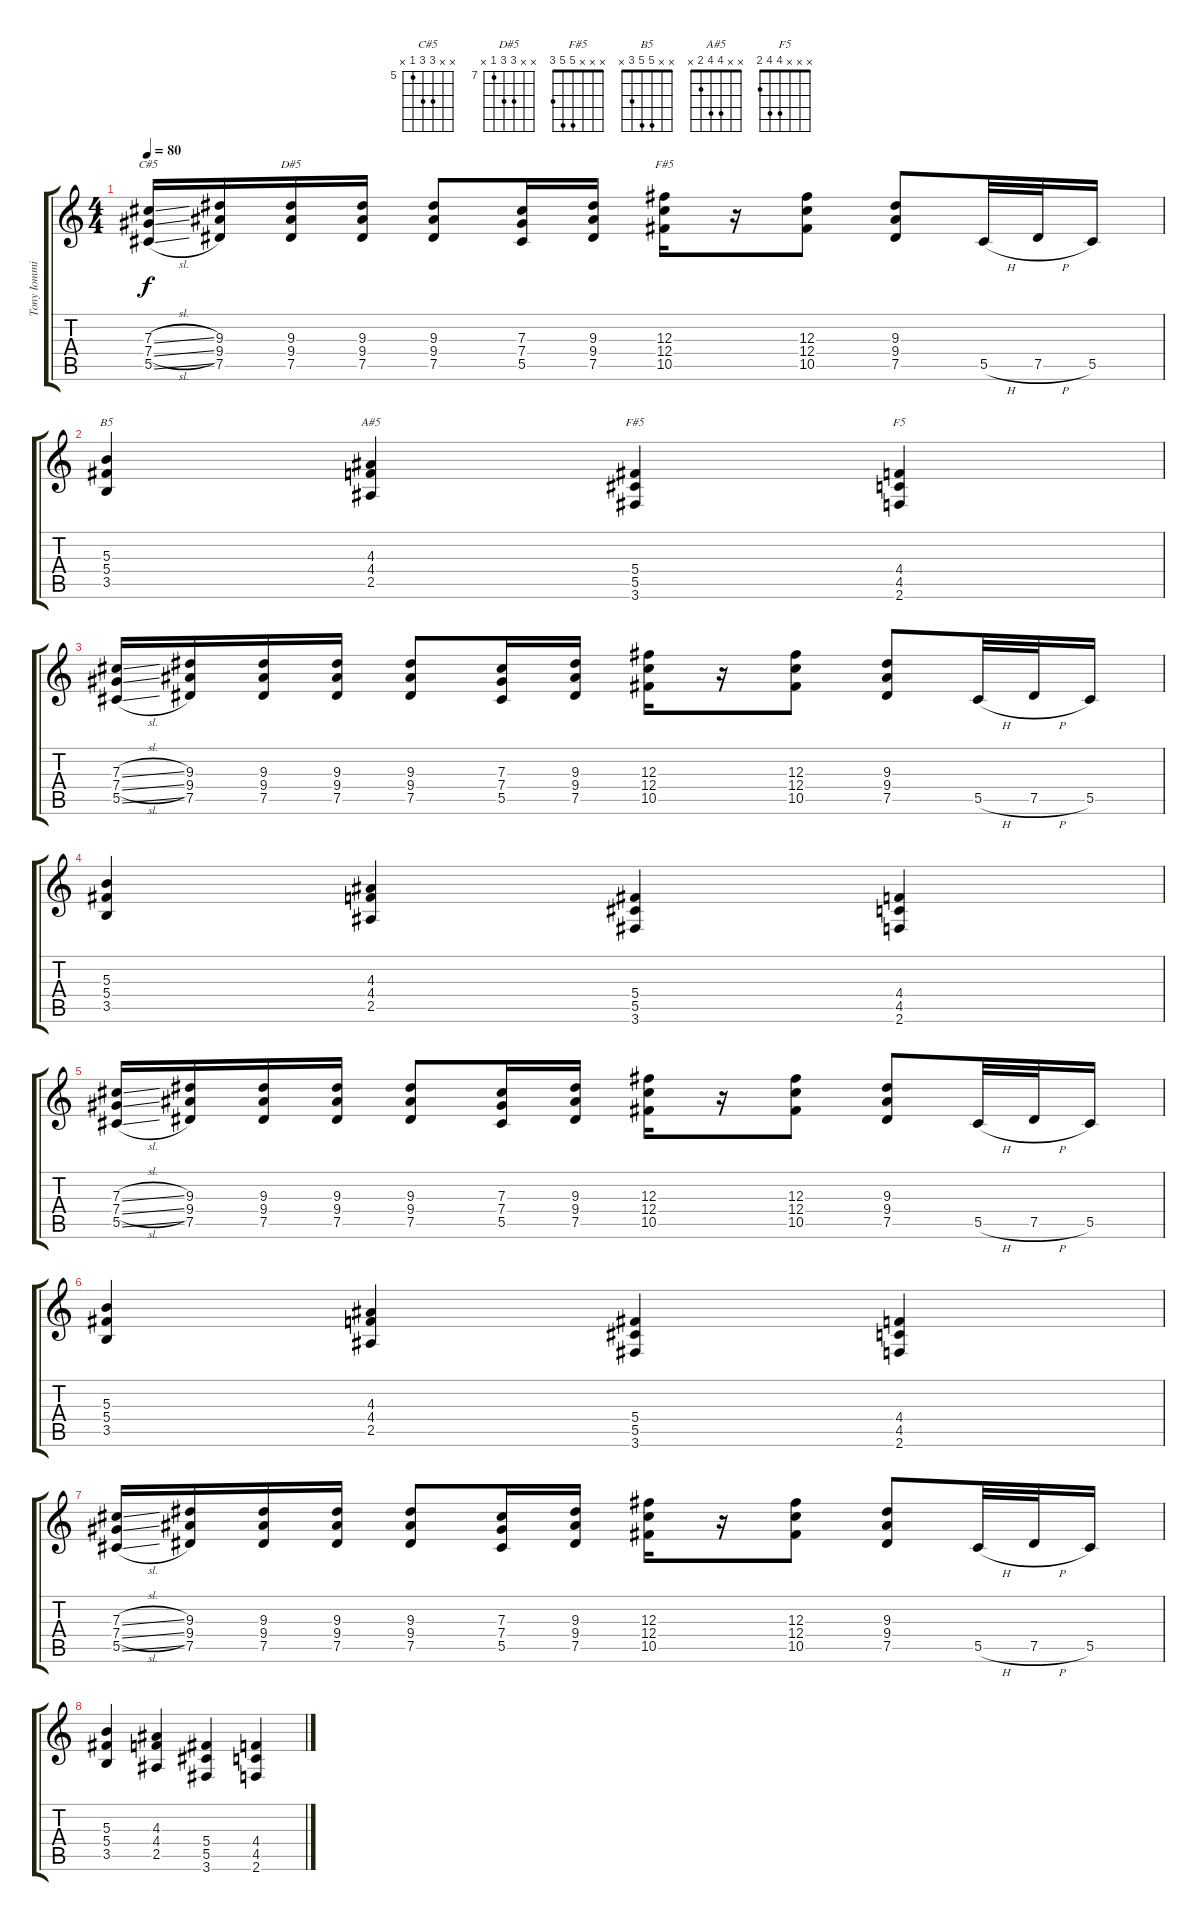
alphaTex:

\track ("Tony Iommi (Rythm)" "Tony Iommi") {instrument distortionguitar}
\staff {score tabs}
\tuning (Eb4 Bb3 Gb3 Db3 Ab2 Eb2) {hide}
\chord ("C#5" x x 7 7 5 x) {firstfret 5}
\chord ("D#5" x x 9 9 7 x) {firstfret 7}
\chord ("F#5" x x 12 12 10 x) {firstfret 10}
\chord ("B5" x x 5 5 3 x)
\chord ("A#5" x x 4 4 2 x)
\chord ("F#5" x x x 5 5 3)
\chord ("F5" x x x 4 4 2)
\ts (4 4)
\tempo 80
\clef g2
\ks c
(7.3{sl} 7.4{sl} 5.5{sl}).16{ch "C#5" dy f} (9.3 9.4 7.5).16 (9.3 9.4 7.5).16{ch "D#5"} (9.3 9.4 7.5).16 (9.3 9.4 7.5).8 (7.3 7.4 5.5).16 (9.3 9.4 7.5).16 (12.3 12.4 10.5).16{ch "F#5"} r.16 (12.3 12.4 10.5).8 (9.3 9.4 7.5).8 5.5{h}.32 7.5{h}.32 5.5.16 |
(5.3 5.4 3.5).4{ch "B5"} (4.3 4.4 2.5).4{ch "A#5"} (5.4 5.5 3.6).4{ch "F#5"} (4.4 4.5 2.6).4{ch "F5"} |
(7.3{sl} 7.4{sl} 5.5{sl}).16 (9.3 9.4 7.5).16 (9.3 9.4 7.5).16 (9.3 9.4 7.5).16 (9.3 9.4 7.5).8 (7.3 7.4 5.5).16 (9.3 9.4 7.5).16 (12.3 12.4 10.5).16 r.16 (12.3 12.4 10.5).8 (9.3 9.4 7.5).8 5.5{h}.32 7.5{h}.32 5.5.16 |
(5.3 5.4 3.5).4 (4.3 4.4 2.5).4 (5.4 5.5 3.6).4 (4.4 4.5 2.6).4 |
(7.3{sl} 7.4{sl} 5.5{sl}).16 (9.3 9.4 7.5).16 (9.3 9.4 7.5).16 (9.3 9.4 7.5).16 (9.3 9.4 7.5).8 (7.3 7.4 5.5).16 (9.3 9.4 7.5).16 (12.3 12.4 10.5).16 r.16 (12.3 12.4 10.5).8 (9.3 9.4 7.5).8 5.5{h}.32 7.5{h}.32 5.5.16 |
(5.3 5.4 3.5).4 (4.3 4.4 2.5).4 (5.4 5.5 3.6).4 (4.4 4.5 2.6).4 |
(7.3{sl} 7.4{sl} 5.5{sl}).16 (9.3 9.4 7.5).16 (9.3 9.4 7.5).16 (9.3 9.4 7.5).16 (9.3 9.4 7.5).8 (7.3 7.4 5.5).16 (9.3 9.4 7.5).16 (12.3 12.4 10.5).16 r.16 (12.3 12.4 10.5).8 (9.3 9.4 7.5).8 5.5{h}.32 7.5{h}.32 5.5.16 |
(5.3 5.4 3.5).4 (4.3 4.4 2.5).4 (5.4 5.5 3.6).4 (4.4 4.5 2.6).4
